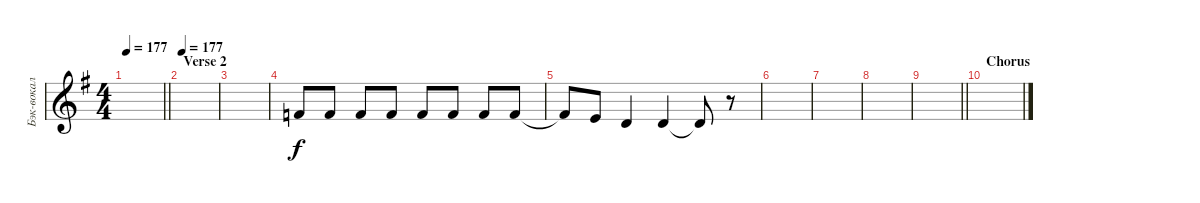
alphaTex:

\track ("Бэк-вокал" "Бэк-вокал") {instrument trumpet}
\staff {score}
\tuning (E4 B3 G3 D3 A2 E2) {hide}
\ts (4 4)
\tempo 177
\clef g2
\barLineRight lightlight
\ks eminor
|
\section ("" "Verse 2")
\tempo 177
|
|
6.2.8 6.2.8 6.2.8 6.2.8 6.2.8 6.2.8 6.2.8 6.2.8 |
6.2{t}.8 5.2.8 3.2.4 3.2.4 3.2{t}.8 r.8 |
|
|
|
\barLineRight lightlight
|
\section ("" "Chorus")
